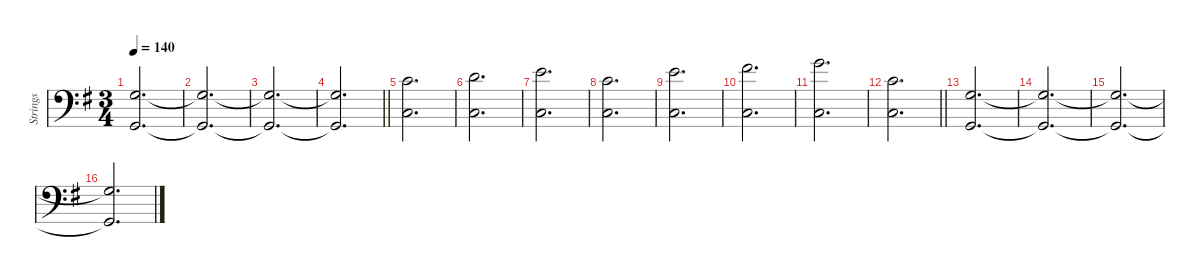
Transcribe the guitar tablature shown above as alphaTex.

\defaultSystemsLayout 8
\hideDynamics
\bracketExtendMode groupsimilarinstruments
\firstSystemTrackNameMode fullname
\otherSystemsTrackNameOrientation horizontal
\track ("Strings" "vln.") {defaultSystemsLayout 16 instrument stringensemble1}
\staff {score}
\tuning (E4 B3 G3 D3 A2 E2)
\ts (3 4)
\tempo 140
\clef f4
\ks g
(5.4{acc forcenatural} 3.6{acc forcenatural}).2{d dy f beam Up} |
(5.4{t acc forcenatural} 3.6{t acc forcenatural}).2{d beam Up} |
(5.4{t acc forcenatural} 3.6{t acc forcenatural}).2{d beam Up} |
\barLineRight lightlight
(5.4{t acc forcenatural} 3.6{t acc forcenatural}).2{d beam Up} |
(5.3{acc forcenatural} 3.5{acc forcenatural}).2{d beam Down} |
(7.3{acc forcenatural} 3.5{acc forcenatural}).2{d beam Down} |
(9.3{acc forcenatural} 3.5{acc forcenatural}).2{d beam Down} |
(5.3{acc forcenatural} 3.5{acc forcenatural}).2{d beam Down} |
(9.3{acc forcenatural} 3.5{acc forcenatural}).2{d beam Down} |
(11.3{acc #} 3.5{acc forcenatural}).2{d beam Down} |
(12.3{acc forcenatural} 3.5{acc forcenatural}).2{d beam Down} |
\barLineRight lightlight
(5.3{acc forcenatural} 3.5{acc forcenatural}).2{d beam Down} |
(5.4{acc forcenatural} 3.6{acc forcenatural}).2{d beam Up} |
(5.4{t acc forcenatural} 3.6{t acc forcenatural}).2{d beam Up} |
(5.4{t acc forcenatural} 3.6{t acc forcenatural}).2{d beam Up} |
(5.4{t acc forcenatural} 3.6{t acc forcenatural}).2{d beam Up}
